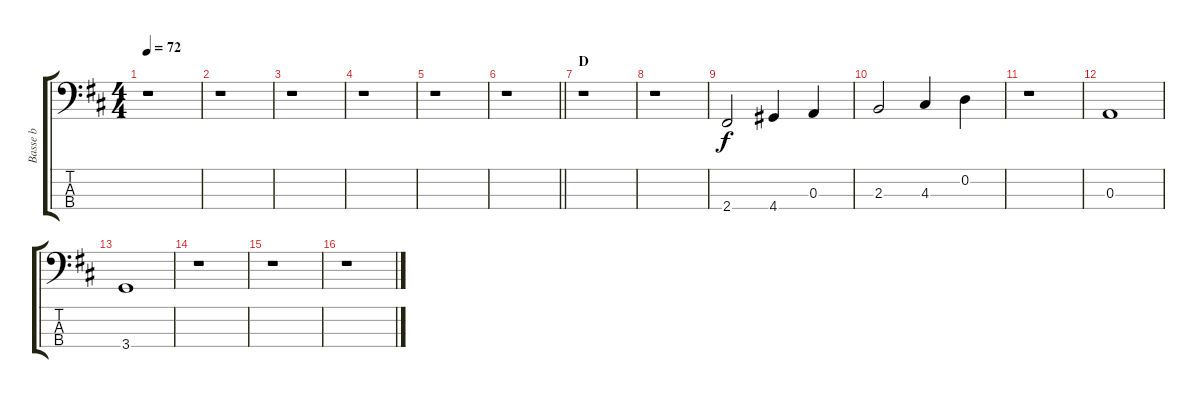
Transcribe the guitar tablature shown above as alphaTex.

\track ("Basse b" "Basse b") {instrument electricbassfinger}
\staff {score tabs}
\tuning (G2 D2 A1 E1) {hide}
\ts (4 4)
\tempo 72
\clef f4
\ks d
r.1{dy f} |
r.1 |
r.1 |
r.1 |
r.1 |
\barLineRight lightlight
r.1 |
\section ("" "D")
r.1 |
r.1 |
2.4.2 4.4.4 0.3.4 |
2.3.2 4.3.4 0.2.4 |
r.1 |
0.3.1 |
3.4.1 |
r.1 |
r.1 |
r.1
